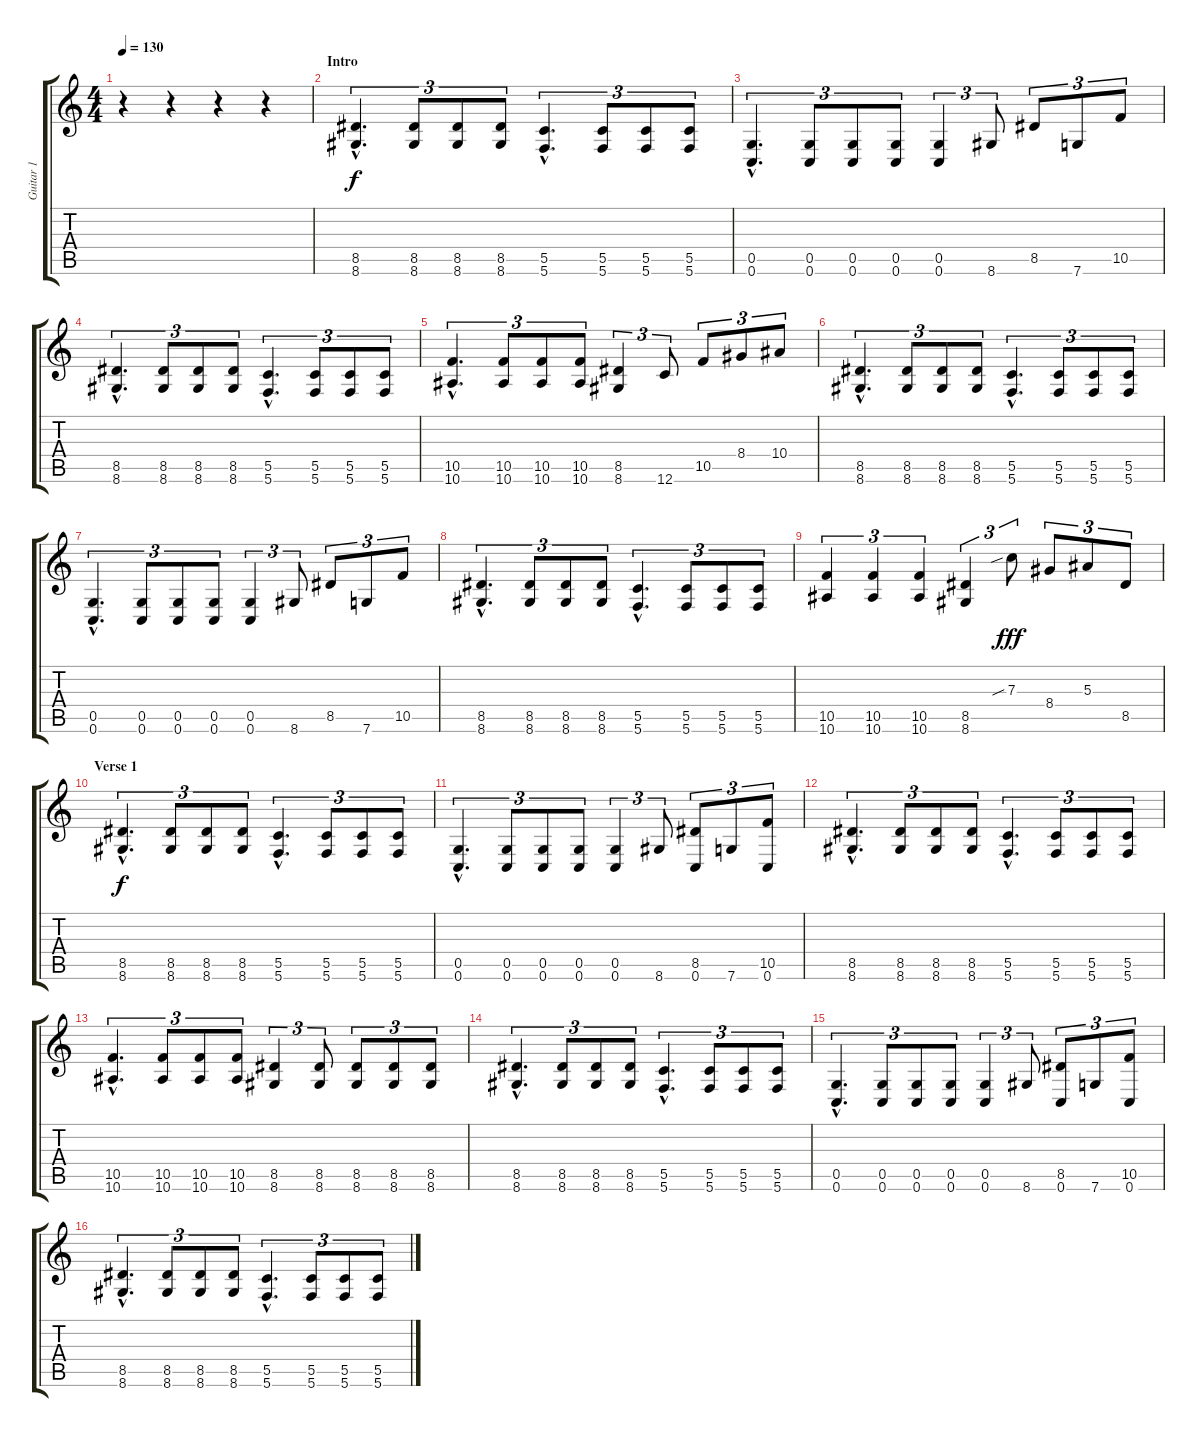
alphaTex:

\track ("Guitar 1" "Guitar 1") {instrument distortionguitar}
\staff {score tabs}
\tuning (D4 A3 F3 C3 G2 C2) {hide}
\ts (4 4)
\tempo 130
\clef g2
\ks c
r.4{dy f instrument distortionguitar} r.4 r.4 r.4 |
\section ("" "Intro")
(8.5{hac} 8.6{hac}).4{d tu (3 2)} (8.5 8.6).8{tu (3 2)} (8.5 8.6).8{tu (3 2)} (8.5 8.6).8{tu (3 2)} (5.5{hac} 5.6{hac}).4{d tu (3 2)} (5.5 5.6).8{tu (3 2)} (5.5 5.6).8{tu (3 2)} (5.5 5.6).8{tu (3 2)} |
(0.5{hac} 0.6{hac}).4{d tu (3 2)} (0.5 0.6).8{tu (3 2)} (0.5 0.6).8{tu (3 2)} (0.5 0.6).8{tu (3 2)} (0.5 0.6).4{tu (3 2)} 8.6.8{tu (3 2)} 8.5.8{tu (3 2)} 7.6.8{tu (3 2)} 10.5.8{tu (3 2)} |
(8.5{hac} 8.6{hac}).4{d tu (3 2)} (8.5 8.6).8{tu (3 2)} (8.5 8.6).8{tu (3 2)} (8.5 8.6).8{tu (3 2)} (5.5{hac} 5.6{hac}).4{d tu (3 2)} (5.5 5.6).8{tu (3 2)} (5.5 5.6).8{tu (3 2)} (5.5 5.6).8{tu (3 2)} |
(10.5{hac} 10.6{hac}).4{d tu (3 2)} (10.5 10.6).8{tu (3 2)} (10.5 10.6).8{tu (3 2)} (10.5 10.6).8{tu (3 2)} (8.5 8.6).4{tu (3 2)} 12.6.8{tu (3 2)} 10.5.8{tu (3 2)} 8.4.8{tu (3 2)} 10.4.8{tu (3 2)} |
(8.5{hac} 8.6{hac}).4{d tu (3 2)} (8.5 8.6).8{tu (3 2)} (8.5 8.6).8{tu (3 2)} (8.5 8.6).8{tu (3 2)} (5.5{hac} 5.6{hac}).4{d tu (3 2)} (5.5 5.6).8{tu (3 2)} (5.5 5.6).8{tu (3 2)} (5.5 5.6).8{tu (3 2)} |
(0.5{hac} 0.6{hac}).4{d tu (3 2)} (0.5 0.6).8{tu (3 2)} (0.5 0.6).8{tu (3 2)} (0.5 0.6).8{tu (3 2)} (0.5 0.6).4{tu (3 2)} 8.6.8{tu (3 2)} 8.5.8{tu (3 2)} 7.6.8{tu (3 2)} 10.5.8{tu (3 2)} |
(8.5{hac} 8.6{hac}).4{d tu (3 2)} (8.5 8.6).8{tu (3 2)} (8.5 8.6).8{tu (3 2)} (8.5 8.6).8{tu (3 2)} (5.5{hac} 5.6{hac}).4{d tu (3 2)} (5.5 5.6).8{tu (3 2)} (5.5 5.6).8{tu (3 2)} (5.5 5.6).8{tu (3 2)} |
(10.5 10.6).4{tu (3 2)} (10.5 10.6).4{tu (3 2)} (10.5 10.6).4{tu (3 2)} (8.5 8.6).4{tu (3 2)} 7.3{sib}.8{tu (3 2) dy fff} 8.4.8{tu (3 2)} 5.3.8{tu (3 2)} 8.5.8{tu (3 2)} |
\section ("" "Verse 1")
(8.5{hac} 8.6{hac}).4{d tu (3 2) dy f} (8.5 8.6).8{tu (3 2)} (8.5 8.6).8{tu (3 2)} (8.5 8.6).8{tu (3 2)} (5.5{hac} 5.6{hac}).4{d tu (3 2)} (5.5 5.6).8{tu (3 2)} (5.5 5.6).8{tu (3 2)} (5.5 5.6).8{tu (3 2)} |
(0.5{hac} 0.6{hac}).4{d tu (3 2)} (0.5 0.6).8{tu (3 2)} (0.5 0.6).8{tu (3 2)} (0.5 0.6).8{tu (3 2)} (0.5 0.6).4{tu (3 2)} 8.6.8{tu (3 2)} (8.5 0.6).8{tu (3 2)} 7.6.8{tu (3 2)} (10.5 0.6).8{tu (3 2)} |
(8.5{hac} 8.6{hac}).4{d tu (3 2)} (8.5 8.6).8{tu (3 2)} (8.5 8.6).8{tu (3 2)} (8.5 8.6).8{tu (3 2)} (5.5{hac} 5.6{hac}).4{d tu (3 2)} (5.5 5.6).8{tu (3 2)} (5.5 5.6).8{tu (3 2)} (5.5 5.6).8{tu (3 2)} |
(10.5{hac} 10.6{hac}).4{d tu (3 2)} (10.5 10.6).8{tu (3 2)} (10.5 10.6).8{tu (3 2)} (10.5 10.6).8{tu (3 2)} (8.5 8.6).4{tu (3 2)} (8.5 8.6).8{tu (3 2)} (8.5 8.6).8{tu (3 2)} (8.5 8.6).8{tu (3 2)} (8.5 8.6).8{tu (3 2)} |
(8.5{hac} 8.6{hac}).4{d tu (3 2)} (8.5 8.6).8{tu (3 2)} (8.5 8.6).8{tu (3 2)} (8.5 8.6).8{tu (3 2)} (5.5{hac} 5.6{hac}).4{d tu (3 2)} (5.5 5.6).8{tu (3 2)} (5.5 5.6).8{tu (3 2)} (5.5 5.6).8{tu (3 2)} |
(0.5{hac} 0.6{hac}).4{d tu (3 2)} (0.5 0.6).8{tu (3 2)} (0.5 0.6).8{tu (3 2)} (0.5 0.6).8{tu (3 2)} (0.5 0.6).4{tu (3 2)} 8.6.8{tu (3 2)} (8.5 0.6).8{tu (3 2)} 7.6.8{tu (3 2)} (10.5 0.6).8{tu (3 2)} |
(8.5{hac} 8.6{hac}).4{d tu (3 2)} (8.5 8.6).8{tu (3 2)} (8.5 8.6).8{tu (3 2)} (8.5 8.6).8{tu (3 2)} (5.5{hac} 5.6{hac}).4{d tu (3 2)} (5.5 5.6).8{tu (3 2)} (5.5 5.6).8{tu (3 2)} (5.5 5.6).8{tu (3 2)}
